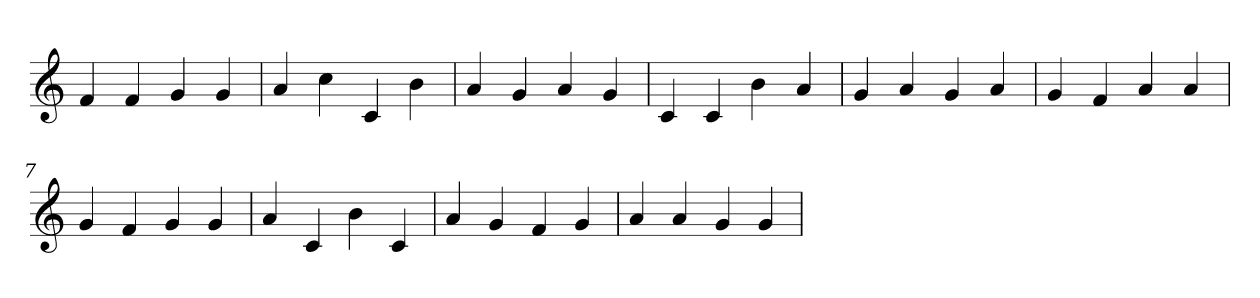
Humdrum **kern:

**kern
*part1
*staff1
*clefG2
=1
4f
4f
4g
4g
=2
4a
4cc
4c
4b
=3
4a
4g
4a
4g
=4
4c
4c
4b
4a
=5
4g
4a
4g
4a
=6
4g
4f
4a
4a
=7
4g
4f
4g
4g
=8
4a
4c
4b
4c
=9
4a
4g
4f
4g
=10
4a
4a
4g
4g
=
*-
